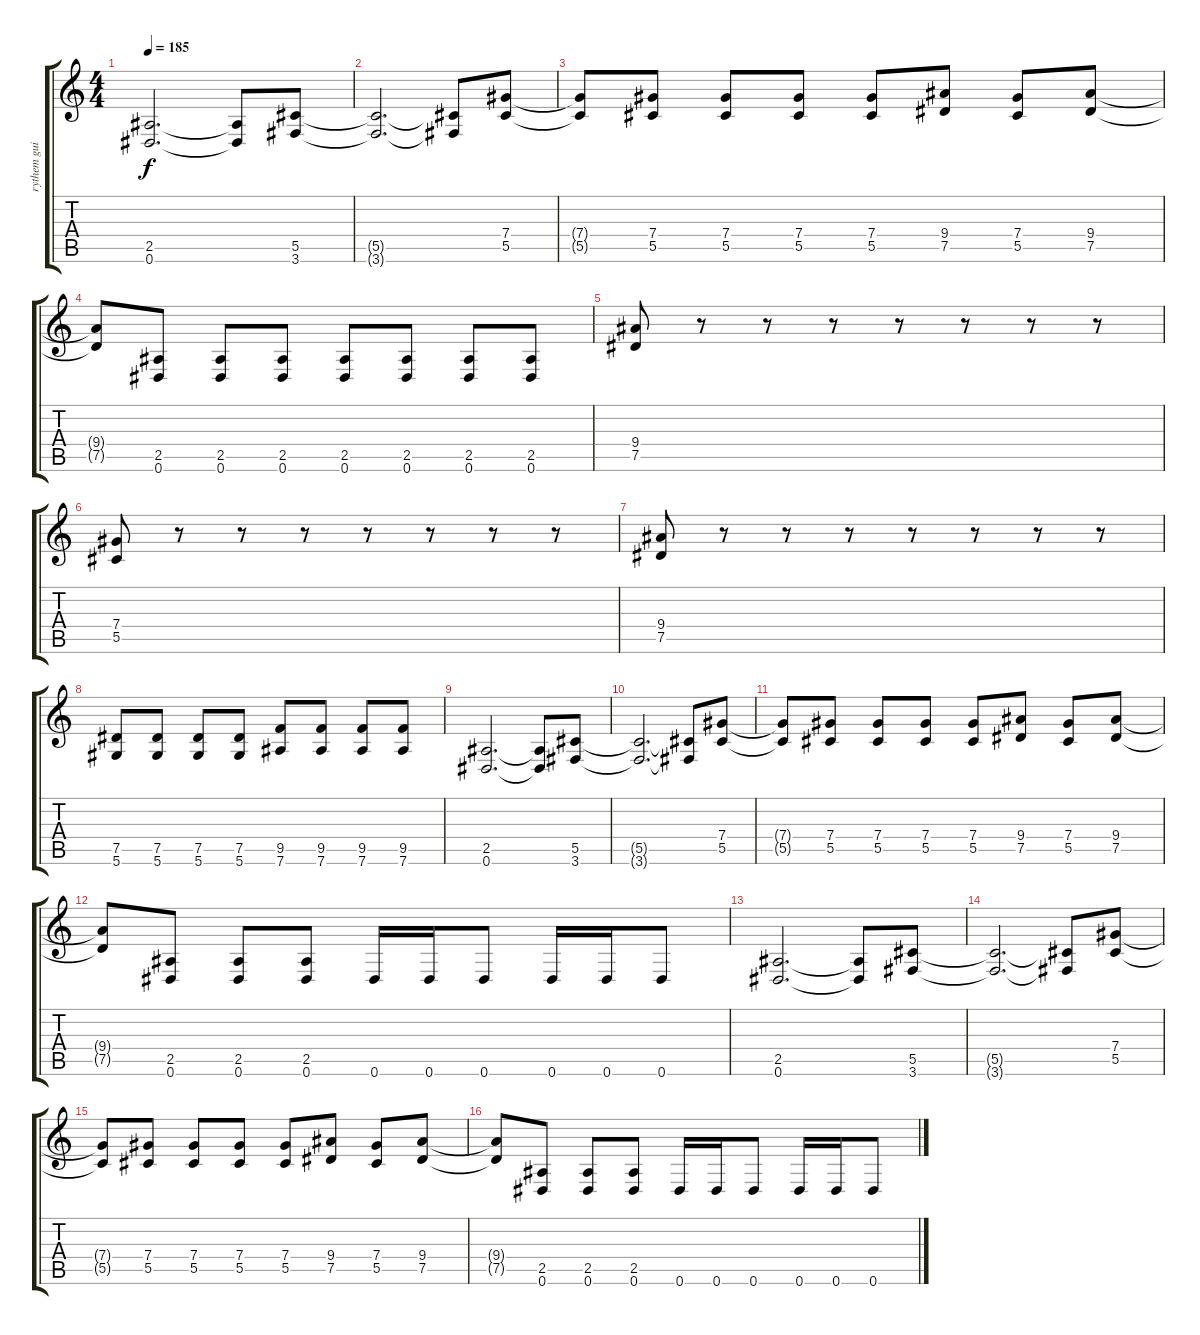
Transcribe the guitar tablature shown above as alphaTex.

\track ("rythem guitar" "rythem gui") {instrument distortionguitar}
\staff {score tabs}
\tuning (Eb4 Bb3 Gb3 Db3 Ab2 Eb2) {hide}
\ts (4 4)
\tempo 185
\clef g2
\ks c
(2.5 0.6).2{d dy f} (2.5{t} 0.6{t}).8 (5.5 3.6).8 |
(5.5{t} 3.6{t}).2{d} (5.5{t} 3.6{t}).8 (7.4 5.5).8 |
(7.4{t} 5.5{t}).8 (7.4 5.5).8 (7.4 5.5).8 (7.4 5.5).8 (7.4 5.5).8 (9.4 7.5).8 (7.4 5.5).8 (9.4 7.5).8 |
(9.4{t} 7.5{t}).8 (2.5 0.6).8 (2.5 0.6).8 (2.5 0.6).8 (2.5 0.6).8 (2.5 0.6).8 (2.5 0.6).8 (2.5 0.6).8 |
(9.4 7.5).8 r.8 r.8 r.8 r.8 r.8 r.8 r.8 |
(7.4 5.5).8 r.8 r.8 r.8 r.8 r.8 r.8 r.8 |
(9.4 7.5).8 r.8 r.8 r.8 r.8 r.8 r.8 r.8 |
(7.5 5.6).8 (7.5 5.6).8 (7.5 5.6).8 (7.5 5.6).8 (9.5 7.6).8 (9.5 7.6).8 (9.5 7.6).8 (9.5 7.6).8 |
(2.5 0.6).2{d} (2.5{t} 0.6{t}).8 (5.5 3.6).8 |
(5.5{t} 3.6{t}).2{d} (5.5{t} 3.6{t}).8 (7.4 5.5).8 |
(7.4{t} 5.5{t}).8 (7.4 5.5).8 (7.4 5.5).8 (7.4 5.5).8 (7.4 5.5).8 (9.4 7.5).8 (7.4 5.5).8 (9.4 7.5).8 |
(9.4{t} 7.5{t}).8 (2.5 0.6).8 (2.5 0.6).8 (2.5 0.6).8 0.6.16 0.6.16 0.6.8 0.6.16 0.6.16 0.6.8 |
(2.5 0.6).2{d} (2.5{t} 0.6{t}).8 (5.5 3.6).8 |
(5.5{t} 3.6{t}).2{d} (5.5{t} 3.6{t}).8 (7.4 5.5).8 |
(7.4{t} 5.5{t}).8 (7.4 5.5).8 (7.4 5.5).8 (7.4 5.5).8 (7.4 5.5).8 (9.4 7.5).8 (7.4 5.5).8 (9.4 7.5).8 |
(9.4{t} 7.5{t}).8 (2.5 0.6).8 (2.5 0.6).8 (2.5 0.6).8 0.6.16 0.6.16 0.6.8 0.6.16 0.6.16 0.6.8
